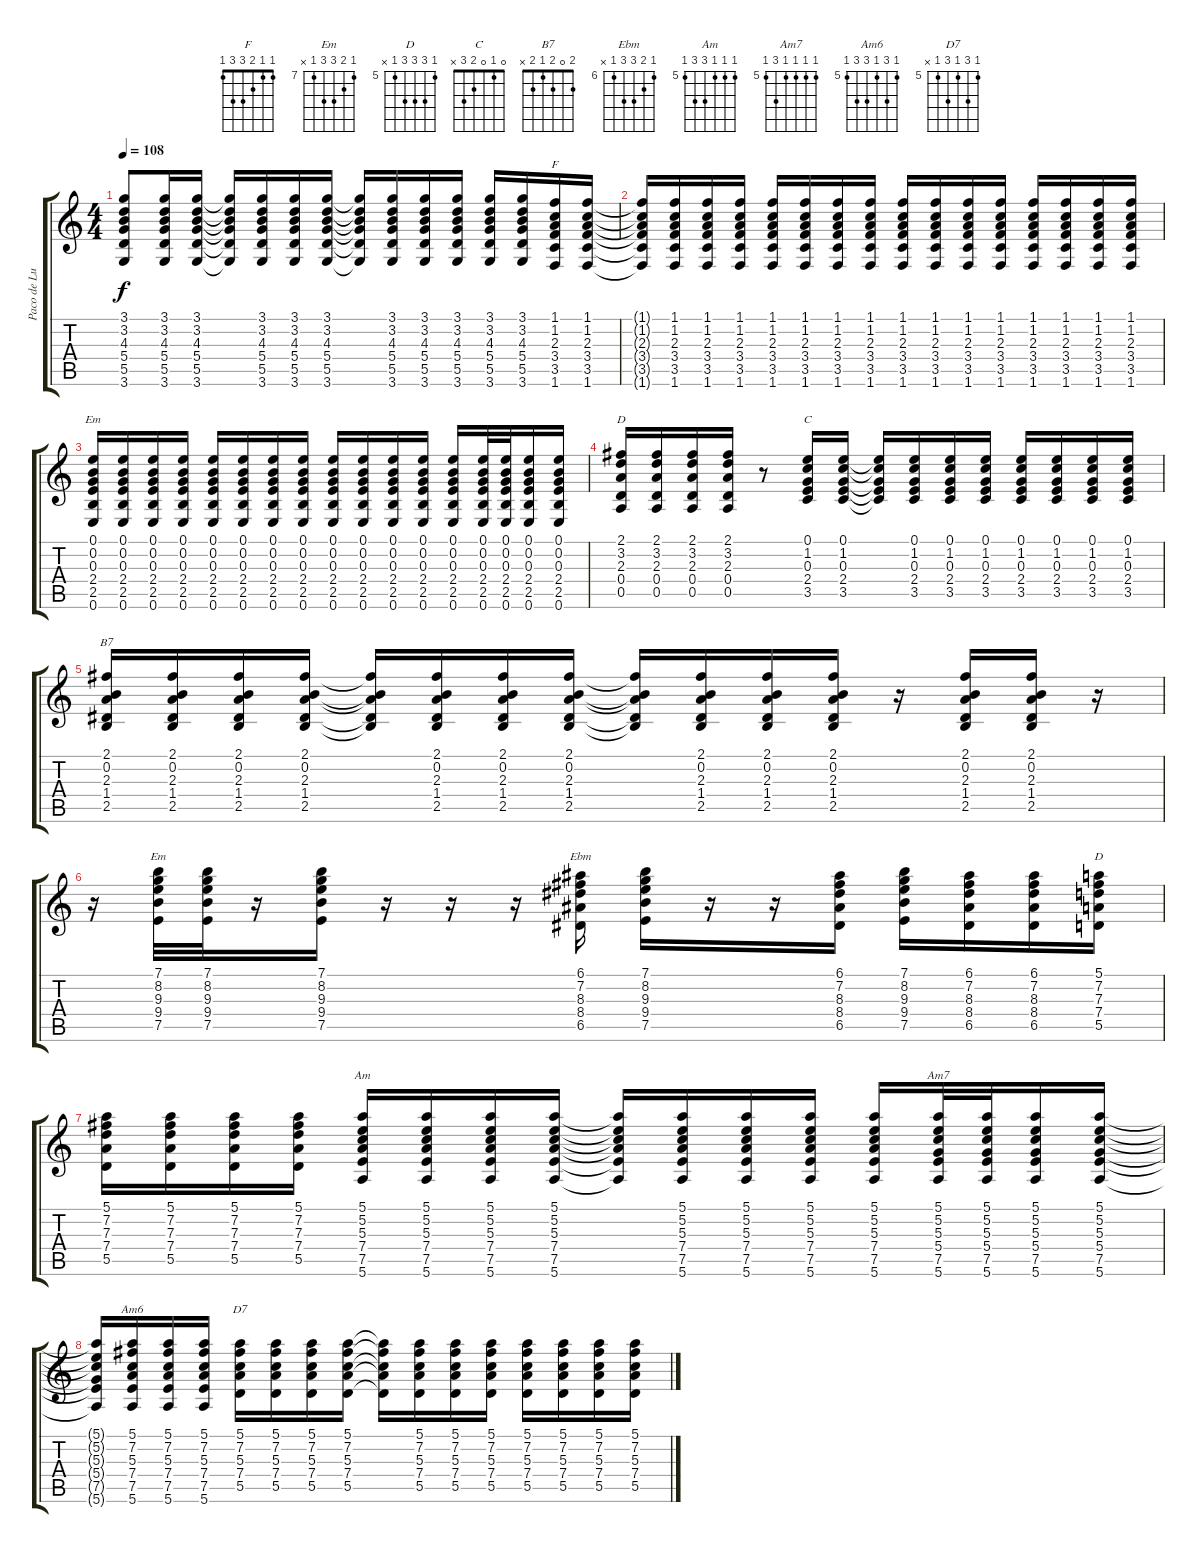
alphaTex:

\track ("Paco de Lucia" "Paco de Lu") {instrument acousticguitarnylon}
\staff {score tabs}
\tuning (E4 B3 G3 D3 A2 E2) {hide}
\chord ("F" 1 1 2 3 3 1)
\chord ("Em" 0 0 0 2 2 0)
\chord ("D" 2 3 2 0 x x)
\chord ("C" 0 1 0 2 3 x)
\chord ("B7" 2 0 2 1 2 x)
\chord ("Em" 7 8 9 9 7 x) {firstfret 7}
\chord ("Ebm" 6 7 8 8 6 x) {firstfret 6}
\chord ("D" 5 7 7 7 5 x) {firstfret 5}
\chord ("Am" 5 5 5 7 7 5) {firstfret 5}
\chord ("Am7" 5 5 5 5 7 5) {firstfret 5}
\chord ("Am6" 5 7 5 7 7 5) {firstfret 5}
\chord ("D7" 5 7 5 7 5 x) {firstfret 5}
\ts (4 4)
\tempo 108
\clef g2
\ks c
(3.1 3.2 4.3 5.4 5.5 3.6).8{dy f volume 12} (3.1 3.2 4.3 5.4 5.5 3.6).16 (3.1 3.2 4.3 5.4 5.5 3.6).16 (3.1{t} 3.2{t} 4.3{t} 5.4{t} 5.5{t} 3.6{t}).16 (3.1 3.2 4.3 5.4 5.5 3.6).16 (3.1 3.2 4.3 5.4 5.5 3.6).16 (3.1 3.2 4.3 5.4 5.5 3.6).16 (3.1{t} 3.2{t} 4.3{t} 5.4{t} 5.5{t} 3.6{t}).16 (3.1 3.2 4.3 5.4 5.5 3.6).16 (3.1 3.2 4.3 5.4 5.5 3.6).16 (3.1 3.2 4.3 5.4 5.5 3.6).16 (3.1 3.2 4.3 5.4 5.5 3.6).16 (3.1 3.2 4.3 5.4 5.5 3.6).16 (1.1 1.2 2.3 3.4 3.5 1.6).16{ch "F"} (1.1 1.2 2.3 3.4 3.5 1.6).16 |
(1.1{t} 1.2{t} 2.3{t} 3.4{t} 3.5{t} 1.6{t}).16 (1.1 1.2 2.3 3.4 3.5 1.6).16{volume 12} (1.1 1.2 2.3 3.4 3.5 1.6).16 (1.1 1.2 2.3 3.4 3.5 1.6).16 (1.1 1.2 2.3 3.4 3.5 1.6).16 (1.1 1.2 2.3 3.4 3.5 1.6).16 (1.1 1.2 2.3 3.4 3.5 1.6).16 (1.1 1.2 2.3 3.4 3.5 1.6).16 (1.1 1.2 2.3 3.4 3.5 1.6).16 (1.1 1.2 2.3 3.4 3.5 1.6).16 (1.1 1.2 2.3 3.4 3.5 1.6).16 (1.1 1.2 2.3 3.4 3.5 1.6).16 (1.1 1.2 2.3 3.4 3.5 1.6).16 (1.1 1.2 2.3 3.4 3.5 1.6).16 (1.1 1.2 2.3 3.4 3.5 1.6).16 (1.1 1.2 2.3 3.4 3.5 1.6).16 |
(0.1 0.2 0.3 2.4 2.5 0.6).16{ch "Em" volume 12} (0.1 0.2 0.3 2.4 2.5 0.6).16 (0.1 0.2 0.3 2.4 2.5 0.6).16 (0.1 0.2 0.3 2.4 2.5 0.6).16 (0.1 0.2 0.3 2.4 2.5 0.6).16 (0.1 0.2 0.3 2.4 2.5 0.6).16 (0.1 0.2 0.3 2.4 2.5 0.6).16 (0.1 0.2 0.3 2.4 2.5 0.6).16 (0.1 0.2 0.3 2.4 2.5 0.6).16 (0.1 0.2 0.3 2.4 2.5 0.6).16 (0.1 0.2 0.3 2.4 2.5 0.6).16 (0.1 0.2 0.3 2.4 2.5 0.6).16 (0.1 0.2 0.3 2.4 2.5 0.6).16 (0.1 0.2 0.3 2.4 2.5 0.6).32 (0.1 0.2 0.3 2.4 2.5 0.6).32 (0.1 0.2 0.3 2.4 2.5 0.6).16 (0.1 0.2 0.3 2.4 2.5 0.6).16 |
(2.1 3.2 2.3 0.4 0.5).16{ch "D" volume 12} (2.1 3.2 2.3 0.4 0.5).16 (2.1 3.2 2.3 0.4 0.5).16 (2.1 3.2 2.3 0.4 0.5).16 r.8 (0.1 1.2 0.3 2.4 3.5).16{ch "C"} (0.1 1.2 0.3 2.4 3.5).16 (0.1{t} 1.2{t} 0.3{t} 2.4{t} 3.5{t}).16 (0.1 1.2 0.3 2.4 3.5).16 (0.1 1.2 0.3 2.4 3.5).16 (0.1 1.2 0.3 2.4 3.5).16 (0.1 1.2 0.3 2.4 3.5).16 (0.1 1.2 0.3 2.4 3.5).16 (0.1 1.2 0.3 2.4 3.5).16 (0.1 1.2 0.3 2.4 3.5).16 |
(2.1 0.2 2.3 1.4 2.5).16{ch "B7" volume 12} (2.1 0.2 2.3 1.4 2.5).16 (2.1 0.2 2.3 1.4 2.5).16 (2.1 0.2 2.3 1.4 2.5).16 (2.1{t} 0.2{t} 2.3{t} 1.4{t} 2.5{t}).16 (2.1 0.2 2.3 1.4 2.5).16 (2.1 0.2 2.3 1.4 2.5).16 (2.1 0.2 2.3 1.4 2.5).16 (2.1{t} 0.2{t} 2.3{t} 1.4{t} 2.5{t}).16 (2.1 0.2 2.3 1.4 2.5).16 (2.1 0.2 2.3 1.4 2.5).16 (2.1 0.2 2.3 1.4 2.5).16 r.16 (2.1 0.2 2.3 1.4 2.5).16 (2.1 0.2 2.3 1.4 2.5).16 r.16 |
r.16 (7.1 8.2 9.3 9.4 7.5).32{ch "Em" volume 12} (7.1 8.2 9.3 9.4 7.5).32 r.16 (7.1 8.2 9.3 9.4 7.5).16 r.16 r.16 r.16 (6.1 7.2 8.3 8.4 6.5).16{ch "Ebm"} (7.1 8.2 9.3 9.4 7.5).16 r.16 r.16 (6.1 7.2 8.3 8.4 6.5).16 (7.1 8.2 9.3 9.4 7.5).16 (6.1 7.2 8.3 8.4 6.5).16 (6.1 7.2 8.3 8.4 6.5).16 (5.1 7.2 7.3 7.4 5.5).16{ch "D"} |
(5.1 7.2 7.3 7.4 5.5).16{volume 12} (5.1 7.2 7.3 7.4 5.5).16 (5.1 7.2 7.3 7.4 5.5).16 (5.1 7.2 7.3 7.4 5.5).16 (5.1 5.2 5.3 7.4 7.5 5.6).16{ch "Am"} (5.1 5.2 5.3 7.4 7.5 5.6).16 (5.1 5.2 5.3 7.4 7.5 5.6).16 (5.1 5.2 5.3 7.4 7.5 5.6).16 (5.1{t} 5.2{t} 5.3{t} 7.4{t} 7.5{t} 5.6{t}).16 (5.1 5.2 5.3 7.4 7.5 5.6).16 (5.1 5.2 5.3 7.4 7.5 5.6).16 (5.1 5.2 5.3 7.4 7.5 5.6).16 (5.1 5.2 5.3 7.4 7.5 5.6).16 (5.1 5.2 5.3 5.4 7.5 5.6).32{ch "Am7"} (5.1 5.2 5.3 5.4 7.5 5.6).32 (5.1 5.2 5.3 5.4 7.5 5.6).16 (5.1 5.2 5.3 5.4 7.5 5.6).16 |
(5.1{t} 5.2{t} 5.3{t} 5.4{t} 7.5{t} 5.6{t}).16 (5.1 7.2 5.3 7.4 7.5 5.6).16{ch "Am6" volume 12} (5.1 7.2 5.3 7.4 7.5 5.6).16 (5.1 7.2 5.3 7.4 7.5 5.6).16 (5.1 7.2 5.3 7.4 5.5).16{ch "D7"} (5.1 7.2 5.3 7.4 5.5).16 (5.1 7.2 5.3 7.4 5.5).16 (5.1 7.2 5.3 7.4 5.5).16 (5.1{t} 7.2{t} 5.3{t} 7.4{t} 5.5{t}).16 (5.1 7.2 5.3 7.4 5.5).16 (5.1 7.2 5.3 7.4 5.5).16 (5.1 7.2 5.3 7.4 5.5).16 (5.1 7.2 5.3 7.4 5.5).16 (5.1 7.2 5.3 7.4 5.5).16 (5.1 7.2 5.3 7.4 5.5).16 (5.1 7.2 5.3 7.4 5.5).16
